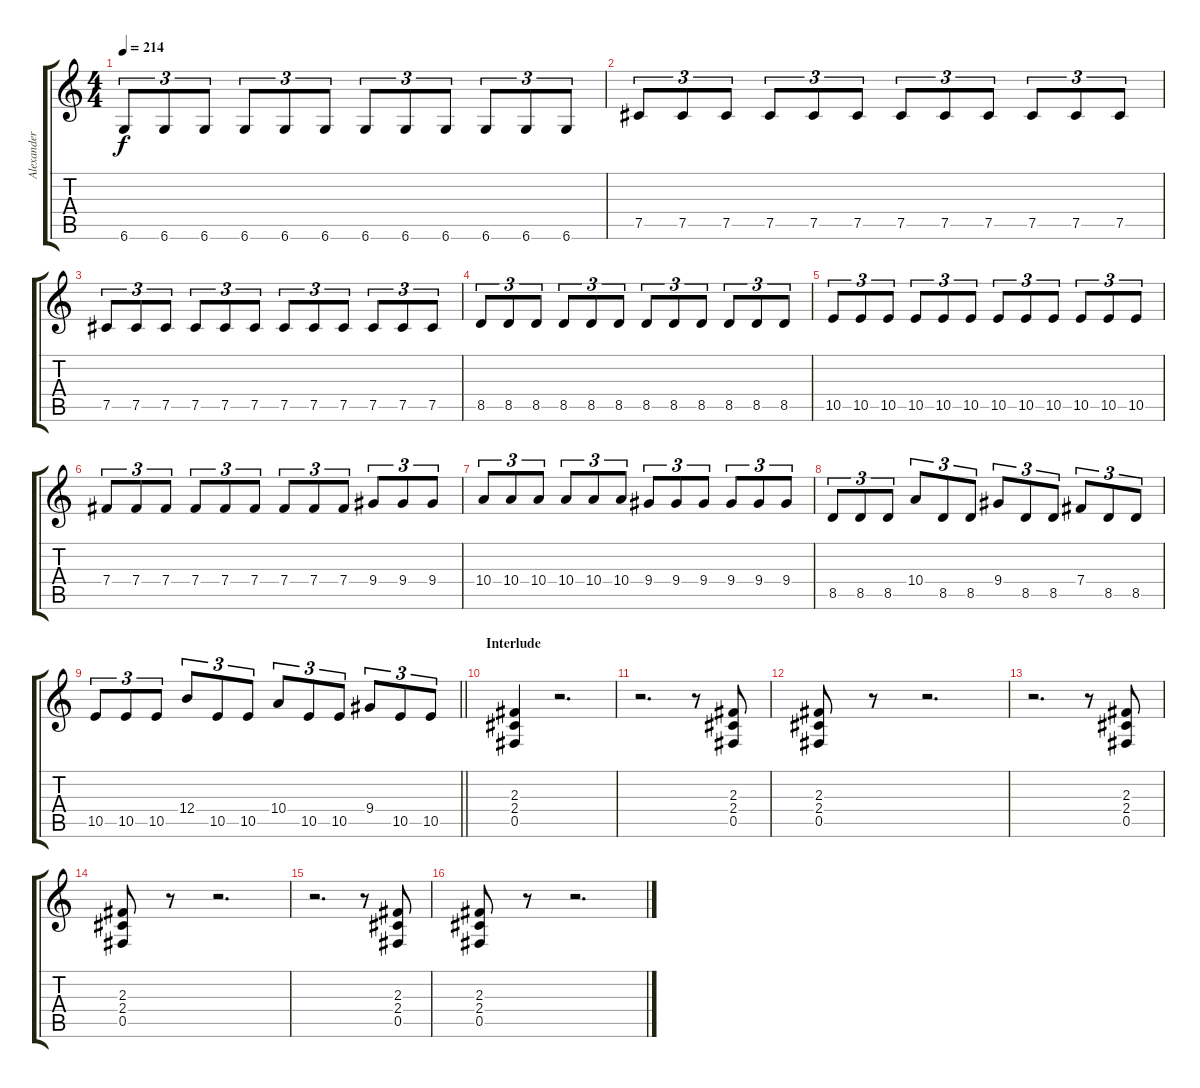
\track ("Alexander Kuoppala" "Alexander ") {instrument distortionguitar}
\staff {score tabs}
\tuning (Db4 Ab3 E3 B2 Gb2 Db2) {hide}
\ts (4 4)
\tempo 214
\clef g2
\ks c
6.6.8{tu (3 2) dy f} 6.6.8{tu (3 2)} 6.6.8{tu (3 2)} 6.6.8{tu (3 2)} 6.6.8{tu (3 2)} 6.6.8{tu (3 2)} 6.6.8{tu (3 2)} 6.6.8{tu (3 2)} 6.6.8{tu (3 2)} 6.6.8{tu (3 2)} 6.6.8{tu (3 2)} 6.6.8{tu (3 2)} |
7.5.8{tu (3 2)} 7.5.8{tu (3 2)} 7.5.8{tu (3 2)} 7.5.8{tu (3 2)} 7.5.8{tu (3 2)} 7.5.8{tu (3 2)} 7.5.8{tu (3 2)} 7.5.8{tu (3 2)} 7.5.8{tu (3 2)} 7.5.8{tu (3 2)} 7.5.8{tu (3 2)} 7.5.8{tu (3 2)} |
7.5.8{tu (3 2)} 7.5.8{tu (3 2)} 7.5.8{tu (3 2)} 7.5.8{tu (3 2)} 7.5.8{tu (3 2)} 7.5.8{tu (3 2)} 7.5.8{tu (3 2)} 7.5.8{tu (3 2)} 7.5.8{tu (3 2)} 7.5.8{tu (3 2)} 7.5.8{tu (3 2)} 7.5.8{tu (3 2)} |
8.5.8{tu (3 2)} 8.5.8{tu (3 2)} 8.5.8{tu (3 2)} 8.5.8{tu (3 2)} 8.5.8{tu (3 2)} 8.5.8{tu (3 2)} 8.5.8{tu (3 2)} 8.5.8{tu (3 2)} 8.5.8{tu (3 2)} 8.5.8{tu (3 2)} 8.5.8{tu (3 2)} 8.5.8{tu (3 2)} |
10.5.8{tu (3 2)} 10.5.8{tu (3 2)} 10.5.8{tu (3 2)} 10.5.8{tu (3 2)} 10.5.8{tu (3 2)} 10.5.8{tu (3 2)} 10.5.8{tu (3 2)} 10.5.8{tu (3 2)} 10.5.8{tu (3 2)} 10.5.8{tu (3 2)} 10.5.8{tu (3 2)} 10.5.8{tu (3 2)} |
7.4.8{tu (3 2)} 7.4.8{tu (3 2)} 7.4.8{tu (3 2)} 7.4.8{tu (3 2)} 7.4.8{tu (3 2)} 7.4.8{tu (3 2)} 7.4.8{tu (3 2)} 7.4.8{tu (3 2)} 7.4.8{tu (3 2)} 9.4.8{tu (3 2)} 9.4.8{tu (3 2)} 9.4.8{tu (3 2)} |
10.4.8{tu (3 2)} 10.4.8{tu (3 2)} 10.4.8{tu (3 2)} 10.4.8{tu (3 2)} 10.4.8{tu (3 2)} 10.4.8{tu (3 2)} 9.4.8{tu (3 2)} 9.4.8{tu (3 2)} 9.4.8{tu (3 2)} 9.4.8{tu (3 2)} 9.4.8{tu (3 2)} 9.4.8{tu (3 2)} |
8.5.8{tu (3 2)} 8.5.8{tu (3 2)} 8.5.8{tu (3 2)} 10.4.8{tu (3 2)} 8.5.8{tu (3 2)} 8.5.8{tu (3 2)} 9.4.8{tu (3 2)} 8.5.8{tu (3 2)} 8.5.8{tu (3 2)} 7.4.8{tu (3 2)} 8.5.8{tu (3 2)} 8.5.8{tu (3 2)} |
\barLineRight lightlight
10.5.8{tu (3 2)} 10.5.8{tu (3 2)} 10.5.8{tu (3 2)} 12.4.8{tu (3 2)} 10.5.8{tu (3 2)} 10.5.8{tu (3 2)} 10.4.8{tu (3 2)} 10.5.8{tu (3 2)} 10.5.8{tu (3 2)} 9.4.8{tu (3 2)} 10.5.8{tu (3 2)} 10.5.8{tu (3 2)} |
\section ("" "Interlude")
(2.3 2.4 0.5).4 r.2{d} |
r.2{d} r.8 (2.3 2.4 0.5).8 |
(2.3 2.4 0.5).8 r.8 r.2{d} |
r.2{d} r.8 (2.3 2.4 0.5).8 |
(2.3 2.4 0.5).8 r.8 r.2{d} |
r.2{d} r.8 (2.3 2.4 0.5).8 |
(2.3 2.4 0.5).8 r.8 r.2{d}
